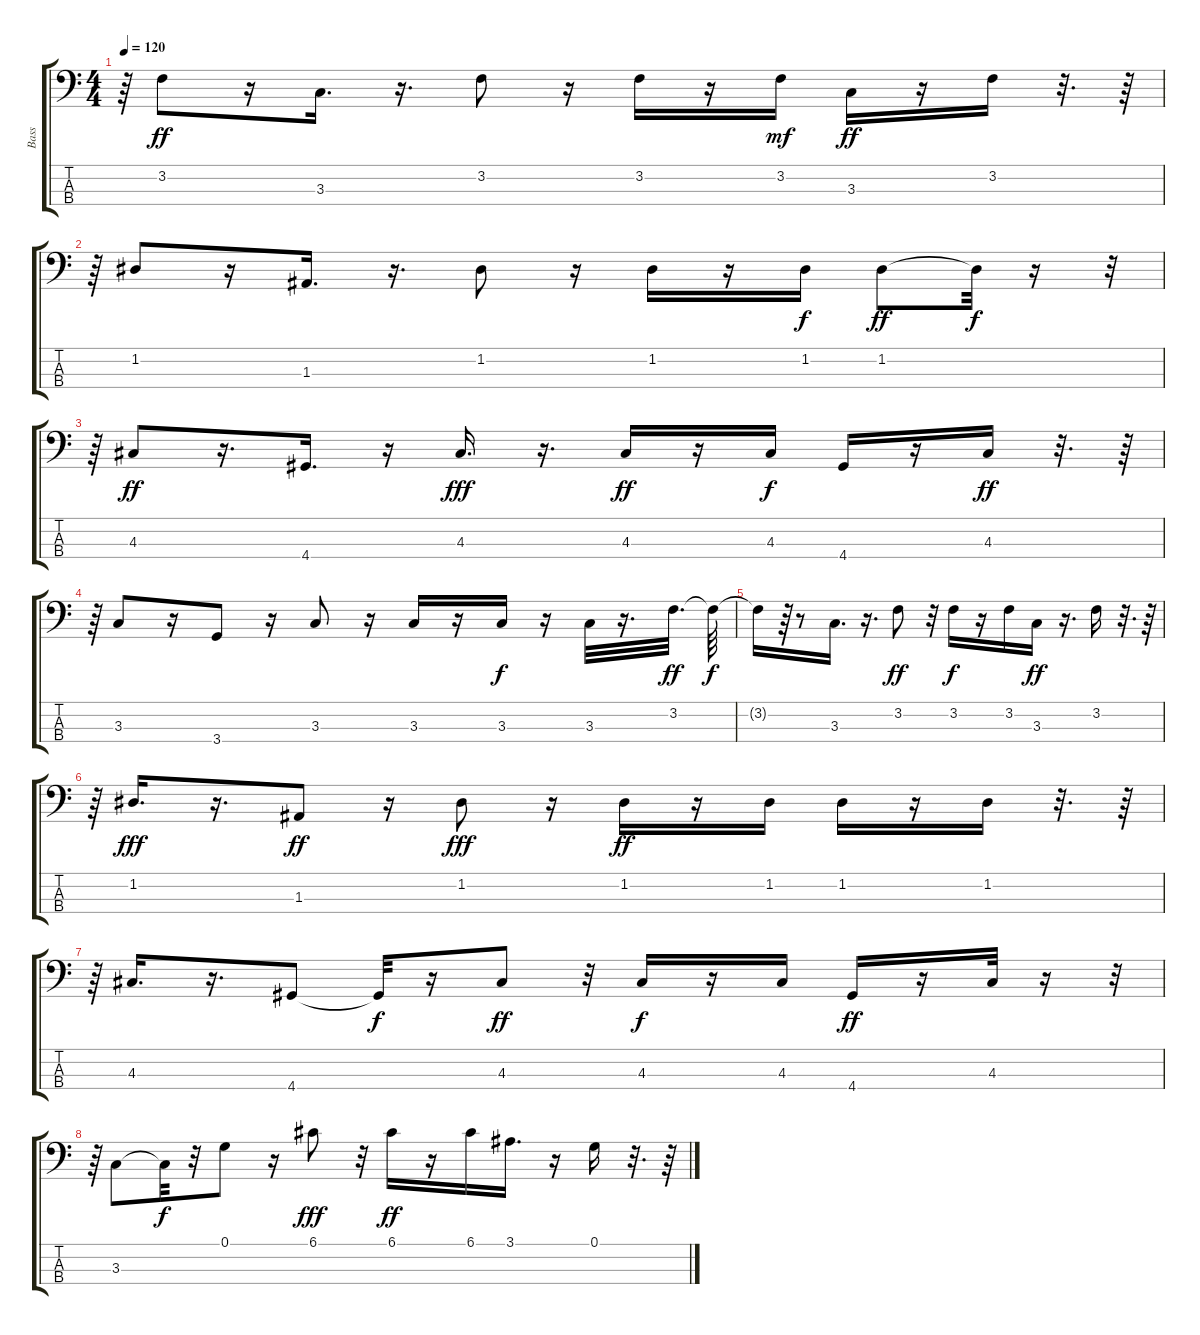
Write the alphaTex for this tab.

\track ("Bass                                " "Bass      ") {instrument acousticbass}
\staff {score tabs}
\tuning (G2 D2 A1 E1) {hide}
\ts (4 4)
\tempo 120
\clef f4
\ks c
r.64{dy f} 3.2.8{dy ff} r.16 3.3.16{d} r.16{d} 3.2.8 r.16 3.2.16 r.16 3.2.16{dy mf} 3.3.16{dy ff} r.16 3.2.16 r.32{d} r.64 |
r.64 1.2.8 r.16 1.3.16{d} r.16{d} 1.2.8 r.16 1.2.16 r.16 1.2.16{dy f} 1.2.8{dy ff} 1.2{t}.32{dy f} r.16 r.32{tu (5 4)} |
r.64 4.3.8{dy ff} r.16{d} 4.4.16{d} r.16 4.3.16{d dy fff} r.16{d} 4.3.16{dy ff} r.16 4.3.16{dy f} 4.4.16 r.16 4.3.16{dy ff} r.32{d} r.64 |
r.64 3.3.8 r.16 3.4.8 r.16 3.3.8 r.16 3.3.16 r.16 3.3.16{dy f} r.16 3.3.32 r.16{d} 3.2.32{d dy ff} 3.2{t}.64{dy f} |
3.2{t}.16 r.64 r.8 3.3.16{d} r.16{d} 3.2.8{dy ff} r.32 3.2.16{dy f} r.16 3.2.16 3.3.16{dy ff} r.16{d} 3.2.16 r.32{d} r.64 |
r.64 1.2.16{d dy fff} r.16{d} 1.3.8{dy ff} r.16 1.2.8{dy fff} r.16 1.2.16{dy ff} r.16 1.2.16 1.2.16 r.16 1.2.16 r.32{d} r.64 |
r.64 4.3.16{d} r.16{d} 4.4.8 4.4{t}.32{dy f} r.16 4.3.8{dy ff} r.32 4.3.16{dy f} r.16 4.3.16 4.4.16{dy ff} r.16 4.3.32 r.16 r.32{tu (5 4)} |
r.64 3.3.8 3.3{t}.32{dy f} r.32 0.1.8 r.16 6.1.8{dy fff} r.32 6.1.16{dy ff} r.16 6.1.16 3.1.16{d} r.16 0.1.16 r.32{d} r.64
